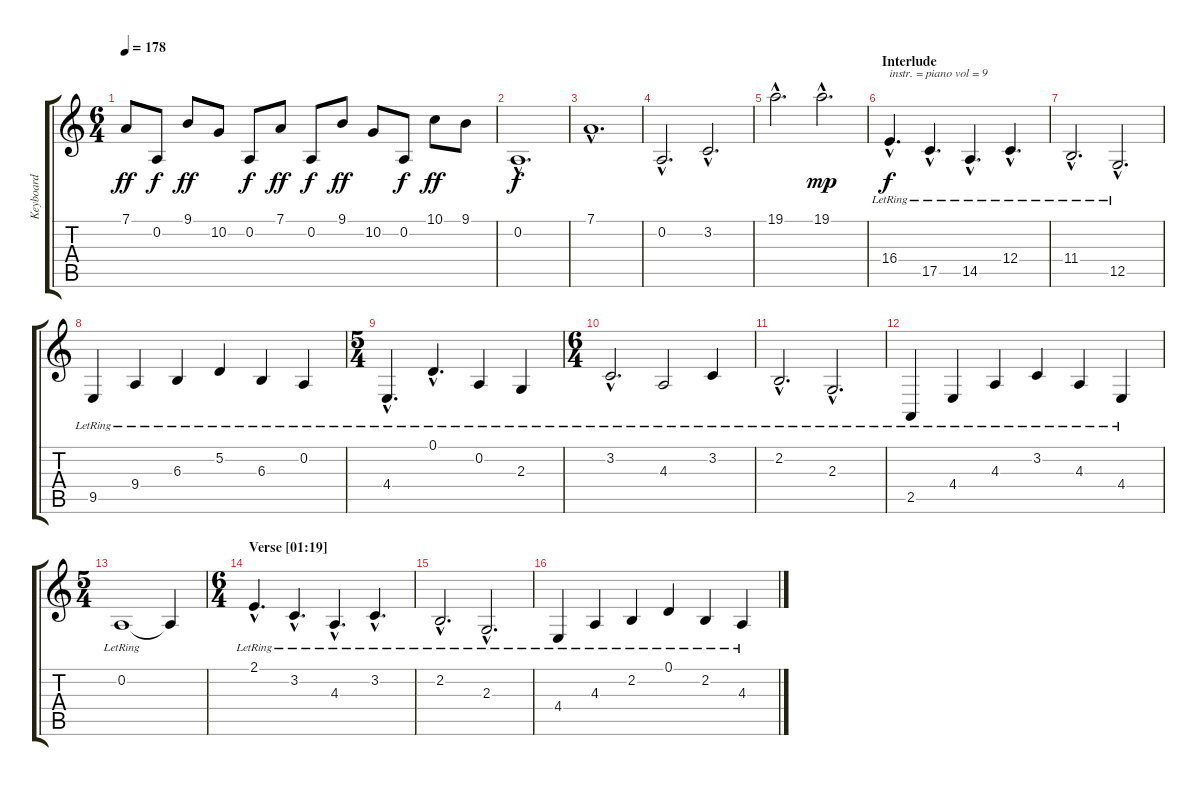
\track ("Keyboard" "Keyboard") {instrument lead2sawtooth}
\staff {score tabs}
\tuning (D4 A3 F3 C3 G2 D2) {hide}
\ts (6 4)
\tempo 178
\clef g2
\ks c
7.1.8{dy ff} 0.2.8{dy f} 9.1.8{dy ff} 10.2.8 0.2.8{dy f} 7.1.8{dy ff} 0.2.8{dy f} 9.1.8{dy ff} 10.2.8 0.2.8{dy f} 10.1.8{dy ff} 9.1.8 |
\section ("" "")
0.2{hac}.1{d dy f} |
7.1{hac}.1{d} |
0.2{hac}.2{d} 3.2{hac}.2{d} |
19.1{hac}.2{d} 19.1{hac}.2{d dy mp} |
\section ("" "Interlude")
16.4{hac lr}.4{d txt "instr. = piano vol = 9" dy f volume 9 instrument acousticgrandpiano} 17.5{hac lr}.4{d} 14.5{hac lr}.4{d} 12.4{hac lr}.4{d} |
11.4{hac lr}.2{d} 12.5{hac lr}.2{d} |
9.5{lr}.4 9.4{lr}.4 6.3{lr}.4 5.2{lr}.4 6.3{lr}.4 0.2{lr}.4 |
\ts (5 4)
4.4{hac lr}.4{d} 0.1{hac lr}.4{d} 0.2{lr}.4 2.3{lr}.4 |
\ts (6 4)
3.2{hac lr}.2{d} 4.3{lr}.2 3.2{lr}.4 |
2.2{hac lr}.2{d} 2.3{hac lr}.2{d} |
2.5{lr}.4 4.4{lr}.4 4.3{lr}.4 3.2{lr}.4 4.3{lr}.4 4.4{lr}.4 |
\ts (5 4)
0.2{lr}.1 0.2{t}.4 |
\ts (6 4)
\section ("" "Verse [01:19]")
2.1{hac lr}.4{d} 3.2{hac lr}.4{d} 4.3{hac lr}.4{d} 3.2{hac lr}.4{d} |
2.2{hac lr}.2{d} 2.3{hac lr}.2{d} |
4.4{lr}.4 4.3{lr}.4 2.2{lr}.4 0.1{lr}.4 2.2{lr}.4 4.3{lr}.4
